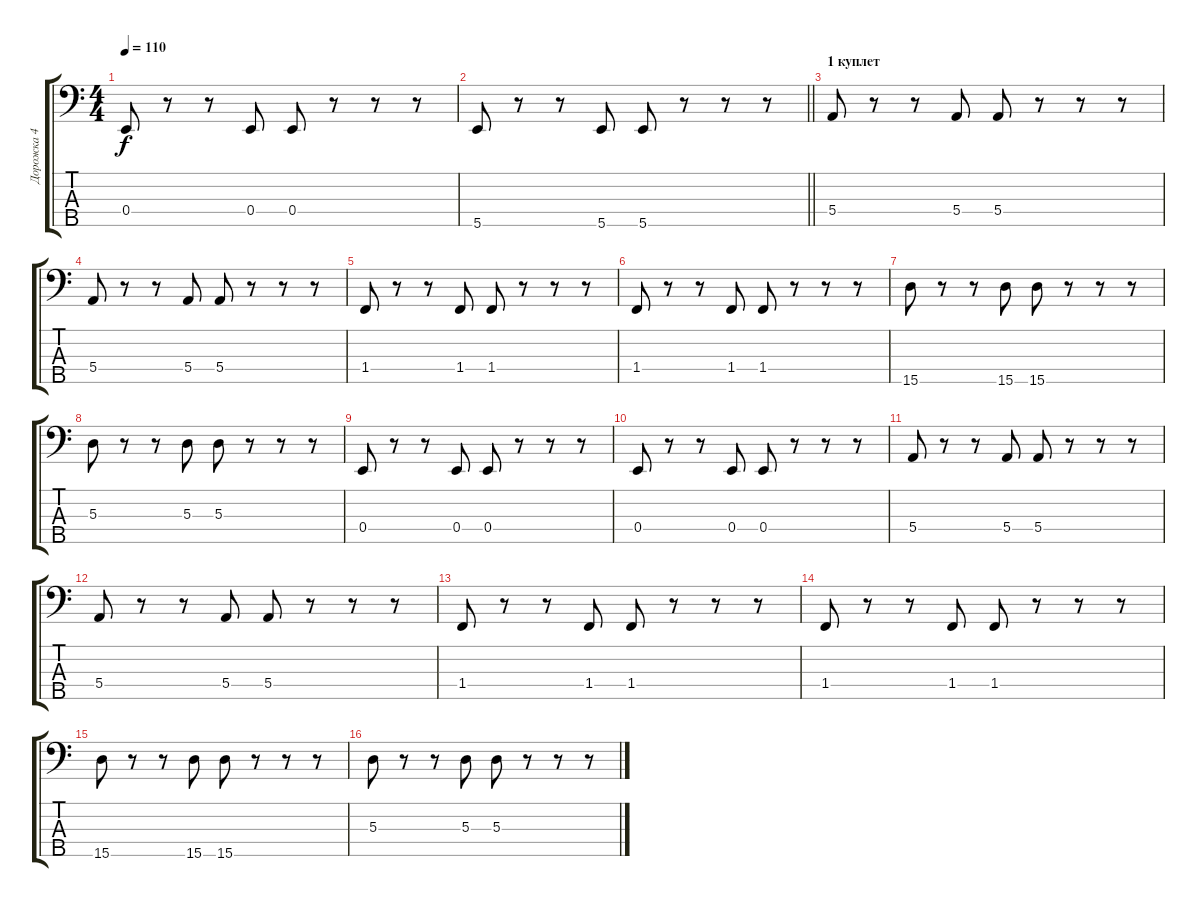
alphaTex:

\track ("Дорожка 4" "Дорожка 4") {instrument electricbassfinger}
\staff {score tabs}
\tuning (G2 D2 A1 E1 B0) {hide}
\ts (4 4)
\tempo 110
\clef f4
\ks c
0.4.8{dy f} r.8 r.8 0.4.8 0.4.8 r.8 r.8 r.8 |
\barLineRight lightlight
5.5.8 r.8 r.8 5.5.8 5.5.8 r.8 r.8 r.8 |
\section ("" "1 куплет")
5.4.8 r.8 r.8 5.4.8 5.4.8 r.8 r.8 r.8 |
5.4.8 r.8 r.8 5.4.8 5.4.8 r.8 r.8 r.8 |
1.4.8 r.8 r.8 1.4.8 1.4.8 r.8 r.8 r.8 |
1.4.8 r.8 r.8 1.4.8 1.4.8 r.8 r.8 r.8 |
15.5.8 r.8 r.8 15.5.8 15.5.8 r.8 r.8 r.8 |
5.3.8 r.8 r.8 5.3.8 5.3.8 r.8 r.8 r.8 |
0.4.8 r.8 r.8 0.4.8 0.4.8 r.8 r.8 r.8 |
0.4.8 r.8 r.8 0.4.8 0.4.8 r.8 r.8 r.8 |
5.4.8 r.8 r.8 5.4.8 5.4.8 r.8 r.8 r.8 |
5.4.8 r.8 r.8 5.4.8 5.4.8 r.8 r.8 r.8 |
1.4.8 r.8 r.8 1.4.8 1.4.8 r.8 r.8 r.8 |
1.4.8 r.8 r.8 1.4.8 1.4.8 r.8 r.8 r.8 |
15.5.8 r.8 r.8 15.5.8 15.5.8 r.8 r.8 r.8 |
5.3.8 r.8 r.8 5.3.8 5.3.8 r.8 r.8 r.8
